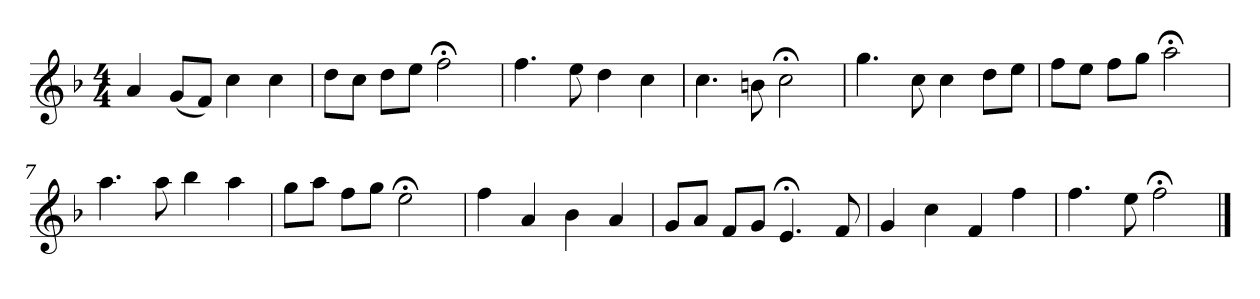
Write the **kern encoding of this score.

**kern
*part1
*staff1
*k[b-]
*F:
*M4/4
*MM120
=1
4a
(8gL
8fJ)
4cc
4cc
=2
8ddL
8ccJ
8ddL
8eeJ
2ff;<
=3
4.ff
8ee
4dd
4cc
=4
4.cc
8bn
2cc;<
=5
4.gg
8cc
4cc
8ddL
8eeJ
=6
8ffL
8eeJ
8ffL
8ggJ
2aa;<
=7
4.aa
8aa
4bb-
4aa
=8
8ggL
8aaJ
8ffL
8ggJ
2ee;<
=9
4ff
4a
4b-
4a
=10
8gL
8aJ
8fL
8gJ
4.e;<
8f
=11
4g
4cc
4f
4ff
=12
4.ff
8ee
2ff;<
==
*-
